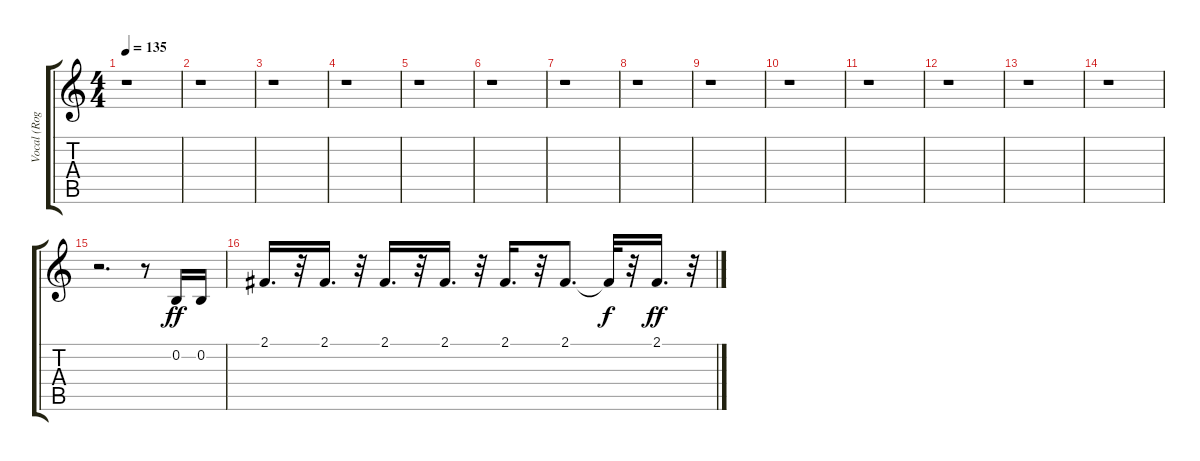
\track ("Vocal (Roger)" "Vocal (Rog") {instrument lead8bassandlead}
\staff {score tabs}
\tuning (E4 B3 G3 D3 A2 E2) {hide}
\ts (4 4)
\tempo 135
\clef g2
\ks c
r.1{dy ff instrument lead8bassandlead} |
r.1 |
r.1 |
r.1 |
r.1 |
r.1 |
r.1 |
r.1 |
r.1 |
r.1 |
r.1 |
r.1 |
r.1 |
r.1 |
r.2{d} r.8 0.2.16 0.2.16 |
2.1.16{d} r.32 2.1.16{d} r.32 2.1.16{d} r.32 2.1.16{d} r.32 2.1.16{d} r.32 2.1.8{d} 2.1{t}.32{dy f} r.32 2.1.16{d dy ff} r.32
